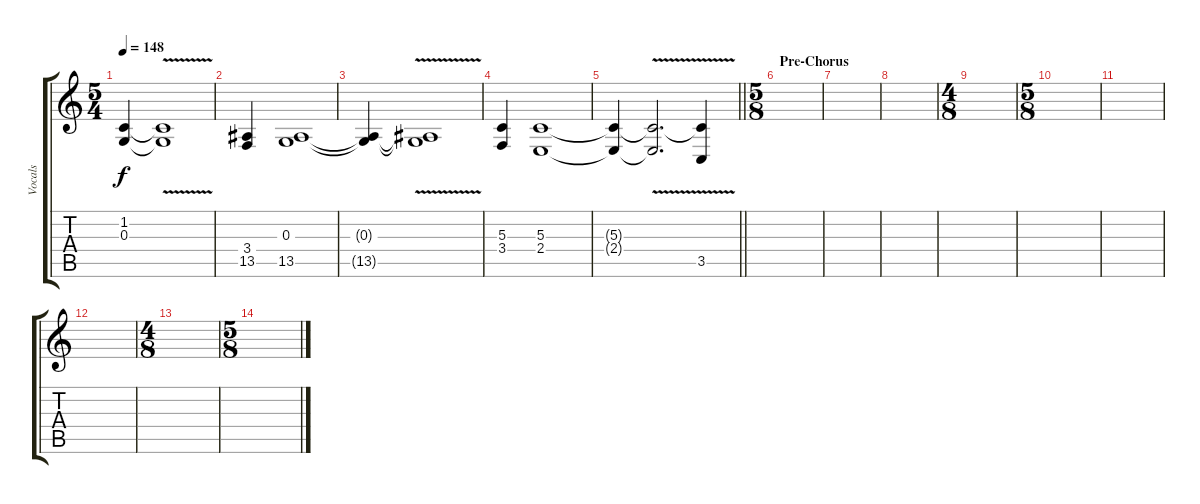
\track ("Vocals" "Vocals") {instrument oboe}
\staff {score tabs}
\tuning (E4 B3 G3 D3 A2 E2) {hide}
\ts (5 4)
\tempo 148
\clef g2
\ks c
(1.2{t} 0.3{t}).4{dy f} (1.2{v t} 0.3{v t}).1 |
(3.4 13.5).4 (0.3 13.5).1 |
(0.3{t} 13.5{t}).4 (0.3{v t} 13.5{v t}).1 |
(5.3 3.4).4 (5.3 2.4).1 |
\barLineRight lightlight
(5.3{t} 2.4{t}).4 (5.3{v t} 2.4{v t}).2{d} (5.3{t} 3.5).4 |
\ts (5 8)
\section ("" "Pre-Chorus")
|
|
|
\ts (4 8)
|
\ts (5 8)
|
|
|
\ts (4 8)
|
\ts (5 8)
